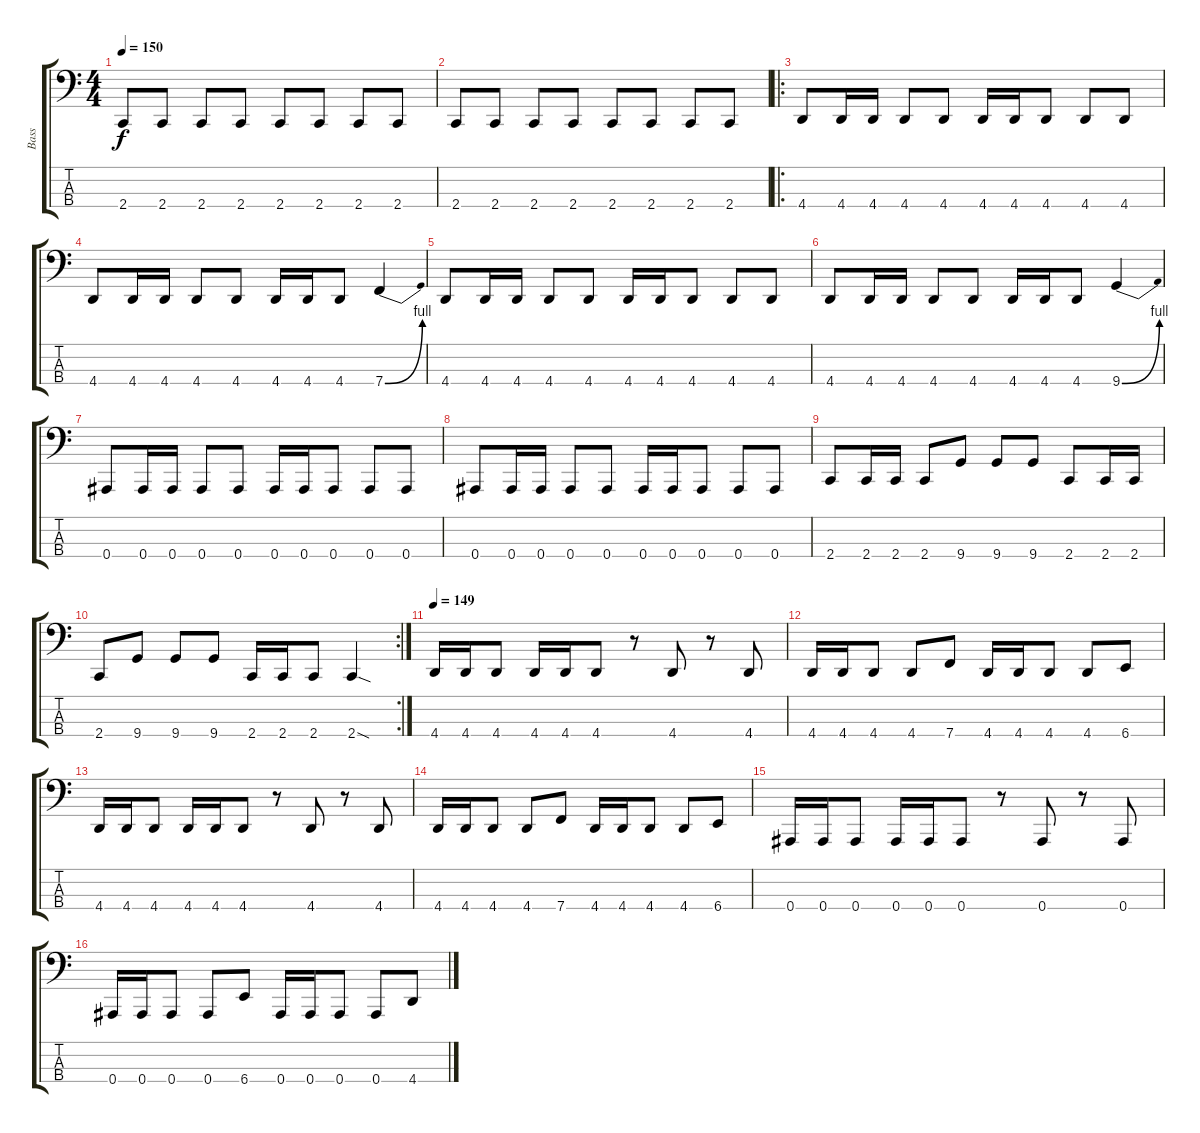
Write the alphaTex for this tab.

\track ("Bass" "Bass") {solo instrument electricbasspick}
\staff {score tabs}
\tuning (Eb2 Bb1 F1 Bb0) {hide}
\ts (4 4)
\tempo 150
\clef f4
\ks c
2.4.8{dy f} 2.4.8 2.4.8 2.4.8 2.4.8 2.4.8 2.4.8 2.4.8 |
2.4.8 2.4.8 2.4.8 2.4.8 2.4.8 2.4.8 2.4.8 2.4.8 |
\ro
4.4.8 4.4.16 4.4.16 4.4.8 4.4.8 4.4.16 4.4.16 4.4.8 4.4.8 4.4.8 |
4.4.8 4.4.16 4.4.16 4.4.8 4.4.8 4.4.16 4.4.16 4.4.8 7.4{be (bend 0 0 60 4)}.4 |
4.4.8 4.4.16 4.4.16 4.4.8 4.4.8 4.4.16 4.4.16 4.4.8 4.4.8 4.4.8 |
4.4.8 4.4.16 4.4.16 4.4.8 4.4.8 4.4.16 4.4.16 4.4.8 9.4{be (bend 0 0 60 4)}.4 |
0.4.8 0.4.16 0.4.16 0.4.8 0.4.8 0.4.16 0.4.16 0.4.8 0.4.8 0.4.8 |
0.4.8 0.4.16 0.4.16 0.4.8 0.4.8 0.4.16 0.4.16 0.4.8 0.4.8 0.4.8 |
2.4.8 2.4.16 2.4.16 2.4.8 9.4.8 9.4.8 9.4.8 2.4.8 2.4.16 2.4.16 |
\rc 2
2.4.8 9.4.8 9.4.8 9.4.8 2.4.16 2.4.16 2.4.8 2.4{sod}.4 |
\tempo 149
4.4.16 4.4.16 4.4.8 4.4.16 4.4.16 4.4.8 r.8 4.4.8 r.8 4.4.8 |
4.4.16 4.4.16 4.4.8 4.4.8 7.4.8 4.4.16 4.4.16 4.4.8 4.4.8 6.4.8 |
4.4.16 4.4.16 4.4.8 4.4.16 4.4.16 4.4.8 r.8 4.4.8 r.8 4.4.8 |
4.4.16 4.4.16 4.4.8 4.4.8 7.4.8 4.4.16 4.4.16 4.4.8 4.4.8 6.4.8 |
0.4.16 0.4.16 0.4.8 0.4.16 0.4.16 0.4.8 r.8 0.4.8 r.8 0.4.8 |
0.4.16 0.4.16 0.4.8 0.4.8 6.4.8 0.4.16 0.4.16 0.4.8 0.4.8 4.4.8
